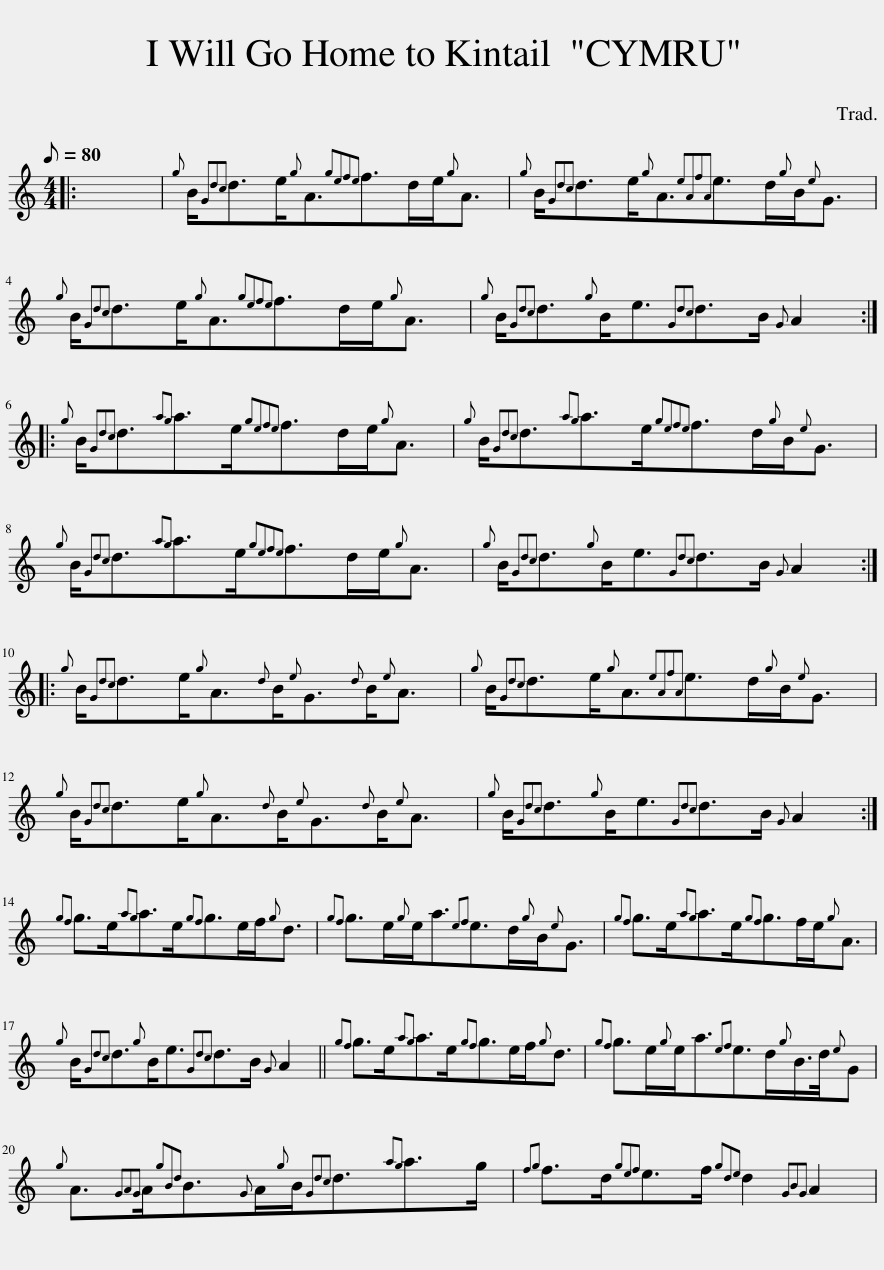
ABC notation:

X:1
L:1/8
Q:1/8=80
M:4/4
I:linebreak $
K:C
V:1 treble
V:1
|: x8 |{g} B/{Gdc}d>e{g}A3/2{gefe}f>de/{g}A3/2 |{g} B/{Gdc}d>e{g}A3/2{eAfA}e>d{g}B/{e}G3/2 |${g} B/{Gdc}d>e{g}A3/2{gefe}f>de/{g}A3/2 |{g} B/{Gdc}d3/2{g}B<e{Gdc}d>B{G} A2 ::$ %5
{g} B/{Gdc}d3/2{ag}a>e{gefe}f>de/{g}A3/2 |{g} B/{Gdc}d3/2{ag}a>e{gefe}f>d{g}B/{e}G3/2 |${g} B/{Gdc}d3/2{ag}a>e{gefe}f>de/{g}A3/2 |{g} B/{Gdc}d3/2{g}B<e{Gdc}d>B{G} A2 ::${g} B/{Gdc}d>e{g}A3/2{d}B/{e}G3/2{d}B/{e}A3/2 | %10
{g} B/{Gdc}d>e{g}A3/2{eAfA}e>d{g}B/{e}G3/2 |${g} B/{Gdc}d>e{g}A3/2{d}B/{e}G3/2{d}B/{e}A3/2 |{g} B/{Gdc}d3/2{g}B<e{Gdc}d>B{G} A2 :|${gf} g>e{ag}a>e{gf}g>ef/{g}d3/2 |{gf} g>e{g}e<a{ef}e>d{g}B/{e}G3/2 | %15
{gf} g>e{ag}a>e{gf}g>fe/{g}A3/2 |${g} B/{Gdc}d3/2{g}B<e{Gdc}d>B{G} A2 ||{gf} g>e{ag}a>e{gf}g>ef/{g}d3/2 |{gf} g>e{g}e<a{ef}e>d{g}B/>d/{e}G |${g} A3/2{GAG}A/{gBd}B3/2{G}A/{g}B/{Gdc}d3/2{ag}a>g | %20
{fg} f>d{gef}e>f{gde} d2{GBG} A2 | %21
